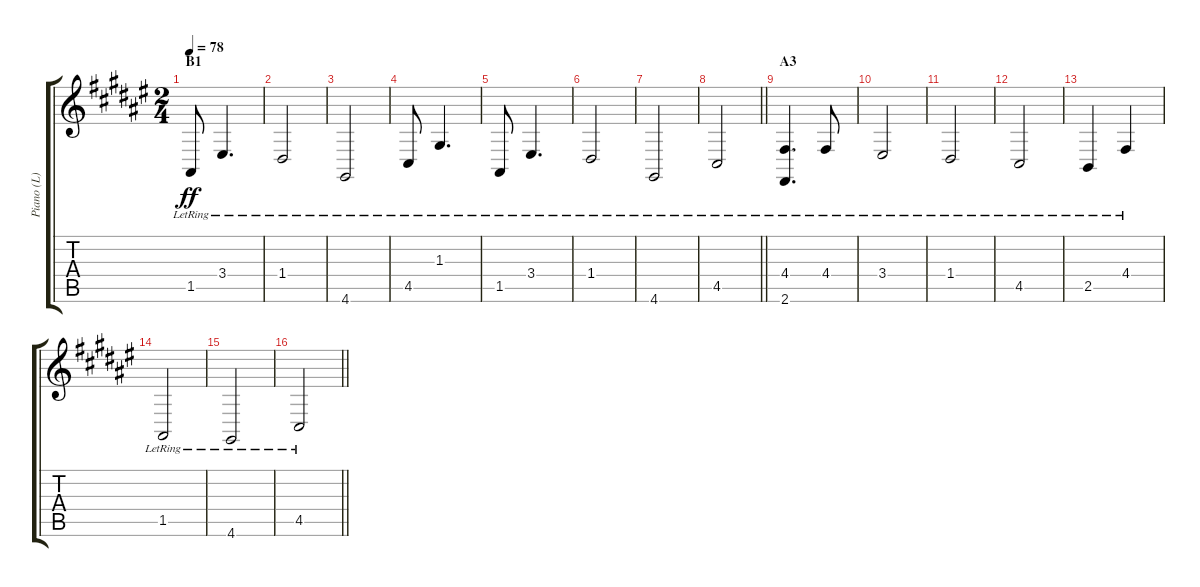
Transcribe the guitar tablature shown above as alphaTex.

\track ("Piano (L)" "Piano (L)") {instrument acousticgrandpiano}
\staff {score tabs}
\tuning (E4 B3 G3 D3 A2 E2) {hide}
\ts (2 4)
\section ("" "B1")
\tempo 78
\clef g2
\ks f#
1.5{lr}.8{dy ff} 3.4{lr}.4{d} |
1.4{lr}.2 |
4.6{lr}.2 |
4.5{lr}.8 1.3{lr}.4{d} |
1.5{lr}.8 3.4{lr}.4{d} |
1.4{lr}.2 |
4.6{lr}.2 |
\barLineRight lightlight
4.5{lr}.2 |
\section ("" "A3")
(4.4{lr} 2.6{lr}).4{d} 4.4{lr}.8 |
3.4{lr}.2 |
1.4{lr}.2 |
4.5{lr}.2 |
2.5{lr}.4 4.4{lr}.4 |
1.5{lr}.2 |
4.6{lr}.2 |
\barLineRight lightlight
4.5{lr}.2
